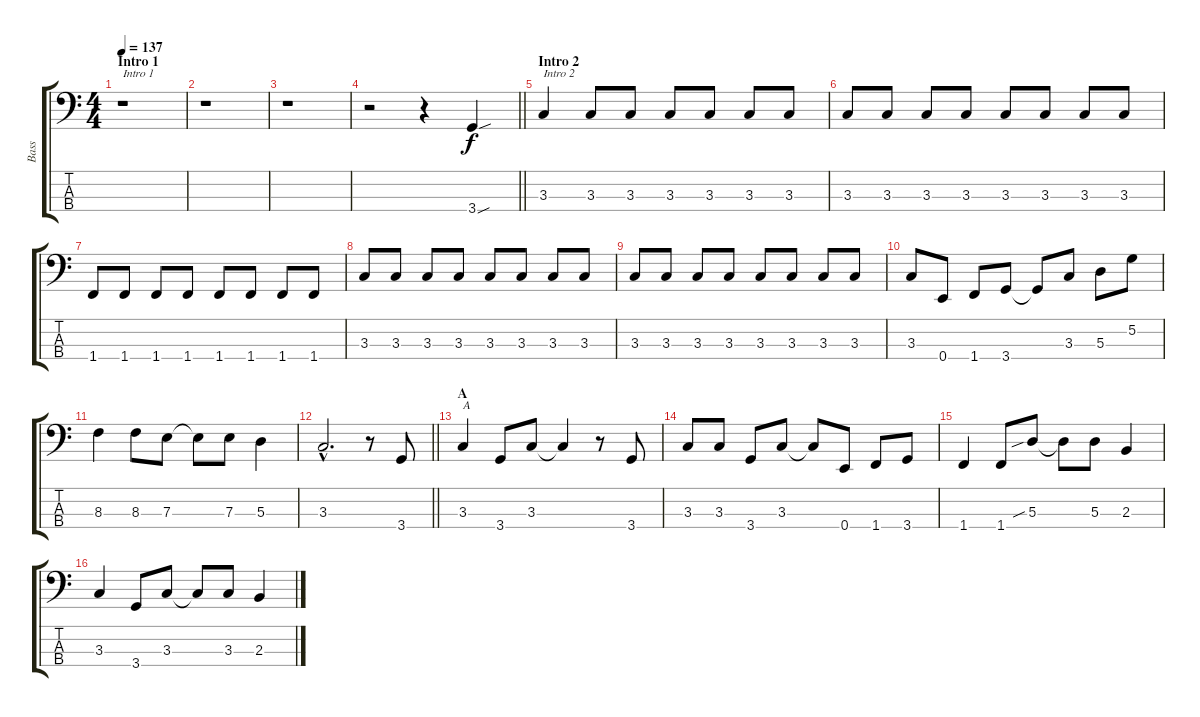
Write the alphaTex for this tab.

\track ("Bass" "Bass") {instrument electricbasspick}
\staff {score tabs}
\tuning (G2 D2 A1 E1) {hide}
\ts (4 4)
\section ("" "Intro 1")
\tempo 137
\clef f4
\ks c
r.1{txt "Intro 1" dy f instrument electricbasspick} |
r.1 |
r.1 |
\barLineRight lightlight
r.2 r.4 3.4{sou}.4 |
\section ("" "Intro 2")
3.3.4{txt "Intro 2"} 3.3.8 3.3.8 3.3.8 3.3.8 3.3.8 3.3.8 |
3.3.8 3.3.8 3.3.8 3.3.8 3.3.8 3.3.8 3.3.8 3.3.8 |
1.4.8 1.4.8 1.4.8 1.4.8 1.4.8 1.4.8 1.4.8 1.4.8 |
3.3.8 3.3.8 3.3.8 3.3.8 3.3.8 3.3.8 3.3.8 3.3.8 |
3.3.8 3.3.8 3.3.8 3.3.8 3.3.8 3.3.8 3.3.8 3.3.8 |
3.3.8 0.4.8 1.4.8 3.4.8 3.4{t}.8 3.3.8 5.3.8 5.2.8 |
8.3.4 8.3.8 7.3.8 7.3{t}.8 7.3.8 5.3.4 |
\barLineRight lightlight
3.3{hac}.2{d} r.8 3.4.8 |
\section ("" "A")
3.3.4{txt "A"} 3.4.8 3.3.8 3.3{t}.4 r.8 3.4.8 |
3.3.8 3.3.8 3.4.8 3.3.8 3.3{t}.8 0.4.8 1.4.8 3.4.8 |
1.4.4 1.4.8 5.3{sib}.8 5.3{t}.8 5.3.8 2.3.4 |
3.3.4 3.4.8 3.3.8 3.3{t}.8 3.3.8 2.3.4
